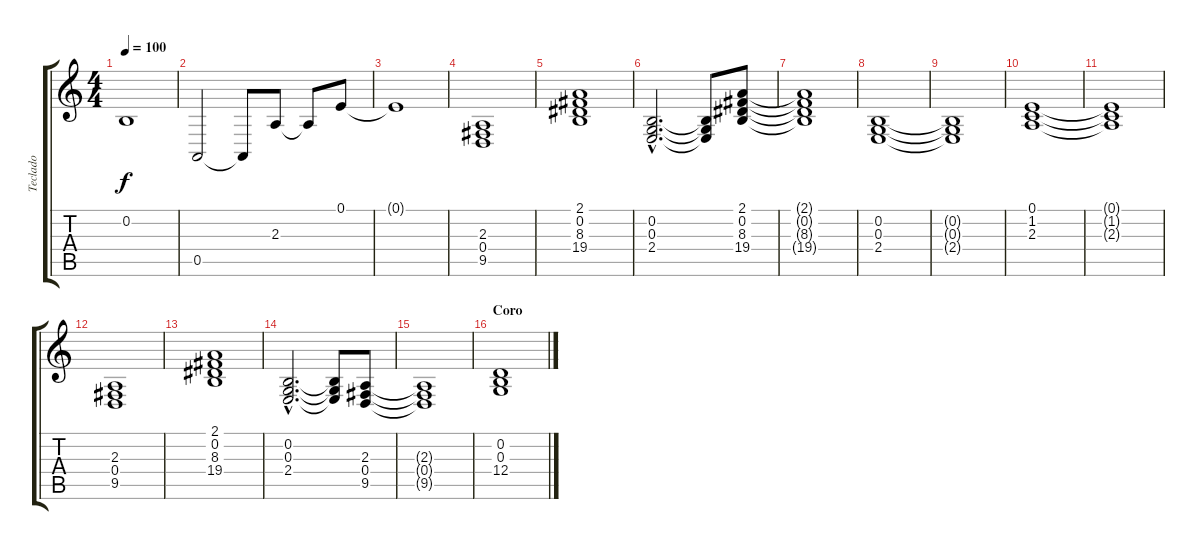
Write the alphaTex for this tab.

\track ("Teclado" "Teclado") {instrument acousticgrandpiano}
\staff {score tabs}
\tuning (E4 B3 G3 D3 A2 E2) {hide}
\ts (4 4)
\tempo 100
\clef g2
\ks c
0.2{t}.1{dy f} |
0.5.2 0.5{t}.8 2.3.8 2.3{t}.8 0.1.8 |
0.1{t}.1 |
(2.3 0.4 9.5).1 |
(2.1 0.2 8.3 19.4).1 |
(0.2{hac} 0.3{hac} 2.4{hac}).2{d} (0.2{t} 0.3{t} 2.4{t}).8 (2.1 0.2 8.3 19.4).8 |
(2.1{t} 0.2{t} 8.3{t} 19.4{t}).1 |
(0.2 0.3 2.4).1 |
(0.2{t} 0.3{t} 2.4{t}).1 |
(0.1 1.2 2.3).1 |
(0.1{t} 1.2{t} 2.3{t}).1 |
(2.3 0.4 9.5).1 |
(2.1 0.2 8.3 19.4).1 |
(0.2{hac} 0.3{hac} 2.4{hac}).2{d} (0.2{t} 0.3{t} 2.4{t}).8 (2.3 0.4 9.5).8 |
(2.3{t} 0.4{t} 9.5{t}).1 |
\section ("" "Coro")
(0.2 0.3 12.4).1
